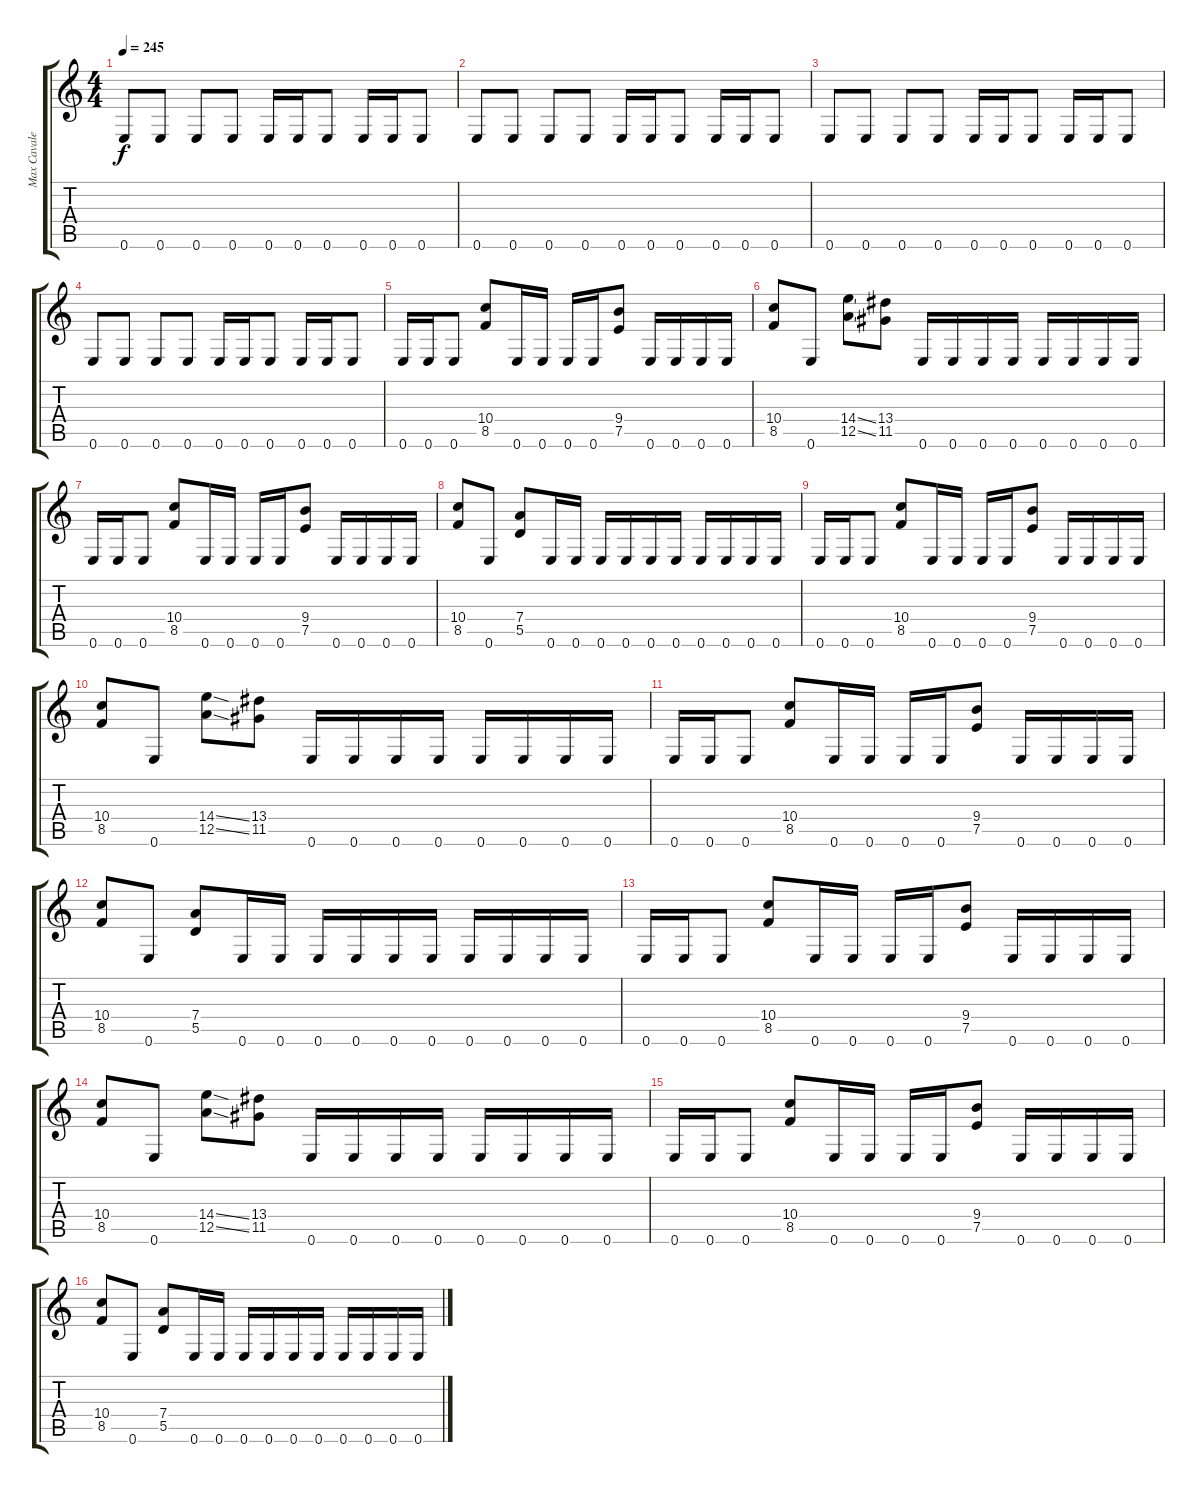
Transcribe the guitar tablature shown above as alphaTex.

\track ("Max Cavalera" "Max Cavale") {instrument distortionguitar}
\staff {score tabs}
\tuning (E4 B3 G3 D3 A2 E2) {hide}
\ts (4 4)
\tempo 245
\clef g2
\ks c
0.6.8{dy f} 0.6.8 0.6.8 0.6.8 0.6.16 0.6.16 0.6.8 0.6.16 0.6.16 0.6.8 |
0.6.8 0.6.8 0.6.8 0.6.8 0.6.16 0.6.16 0.6.8 0.6.16 0.6.16 0.6.8 |
0.6.8 0.6.8 0.6.8 0.6.8 0.6.16 0.6.16 0.6.8 0.6.16 0.6.16 0.6.8 |
0.6.8 0.6.8 0.6.8 0.6.8 0.6.16 0.6.16 0.6.8 0.6.16 0.6.16 0.6.8 |
0.6.16 0.6.16 0.6.8 (10.4 8.5).8 0.6.16 0.6.16 0.6.16 0.6.16 (9.4 7.5).8 0.6.16 0.6.16 0.6.16 0.6.16 |
(10.4 8.5).8 0.6.8 (14.4{ss} 12.5{ss}).8 (13.4 11.5).8 0.6.16 0.6.16 0.6.16 0.6.16 0.6.16 0.6.16 0.6.16 0.6.16 |
0.6.16 0.6.16 0.6.8 (10.4 8.5).8 0.6.16 0.6.16 0.6.16 0.6.16 (9.4 7.5).8 0.6.16 0.6.16 0.6.16 0.6.16 |
(10.4 8.5).8 0.6.8 (7.4 5.5).8 0.6.16 0.6.16 0.6.16 0.6.16 0.6.16 0.6.16 0.6.16 0.6.16 0.6.16 0.6.16 |
0.6.16 0.6.16 0.6.8 (10.4 8.5).8 0.6.16 0.6.16 0.6.16 0.6.16 (9.4 7.5).8 0.6.16 0.6.16 0.6.16 0.6.16 |
(10.4 8.5).8 0.6.8 (14.4{ss} 12.5{ss}).8 (13.4 11.5).8 0.6.16 0.6.16 0.6.16 0.6.16 0.6.16 0.6.16 0.6.16 0.6.16 |
0.6.16 0.6.16 0.6.8 (10.4 8.5).8 0.6.16 0.6.16 0.6.16 0.6.16 (9.4 7.5).8 0.6.16 0.6.16 0.6.16 0.6.16 |
(10.4 8.5).8 0.6.8 (7.4 5.5).8 0.6.16 0.6.16 0.6.16 0.6.16 0.6.16 0.6.16 0.6.16 0.6.16 0.6.16 0.6.16 |
0.6.16 0.6.16 0.6.8 (10.4 8.5).8 0.6.16 0.6.16 0.6.16 0.6.16 (9.4 7.5).8 0.6.16 0.6.16 0.6.16 0.6.16 |
(10.4 8.5).8 0.6.8 (14.4{ss} 12.5{ss}).8 (13.4 11.5).8 0.6.16 0.6.16 0.6.16 0.6.16 0.6.16 0.6.16 0.6.16 0.6.16 |
0.6.16 0.6.16 0.6.8 (10.4 8.5).8 0.6.16 0.6.16 0.6.16 0.6.16 (9.4 7.5).8 0.6.16 0.6.16 0.6.16 0.6.16 |
(10.4 8.5).8 0.6.8 (7.4 5.5).8 0.6.16 0.6.16 0.6.16 0.6.16 0.6.16 0.6.16 0.6.16 0.6.16 0.6.16 0.6.16
